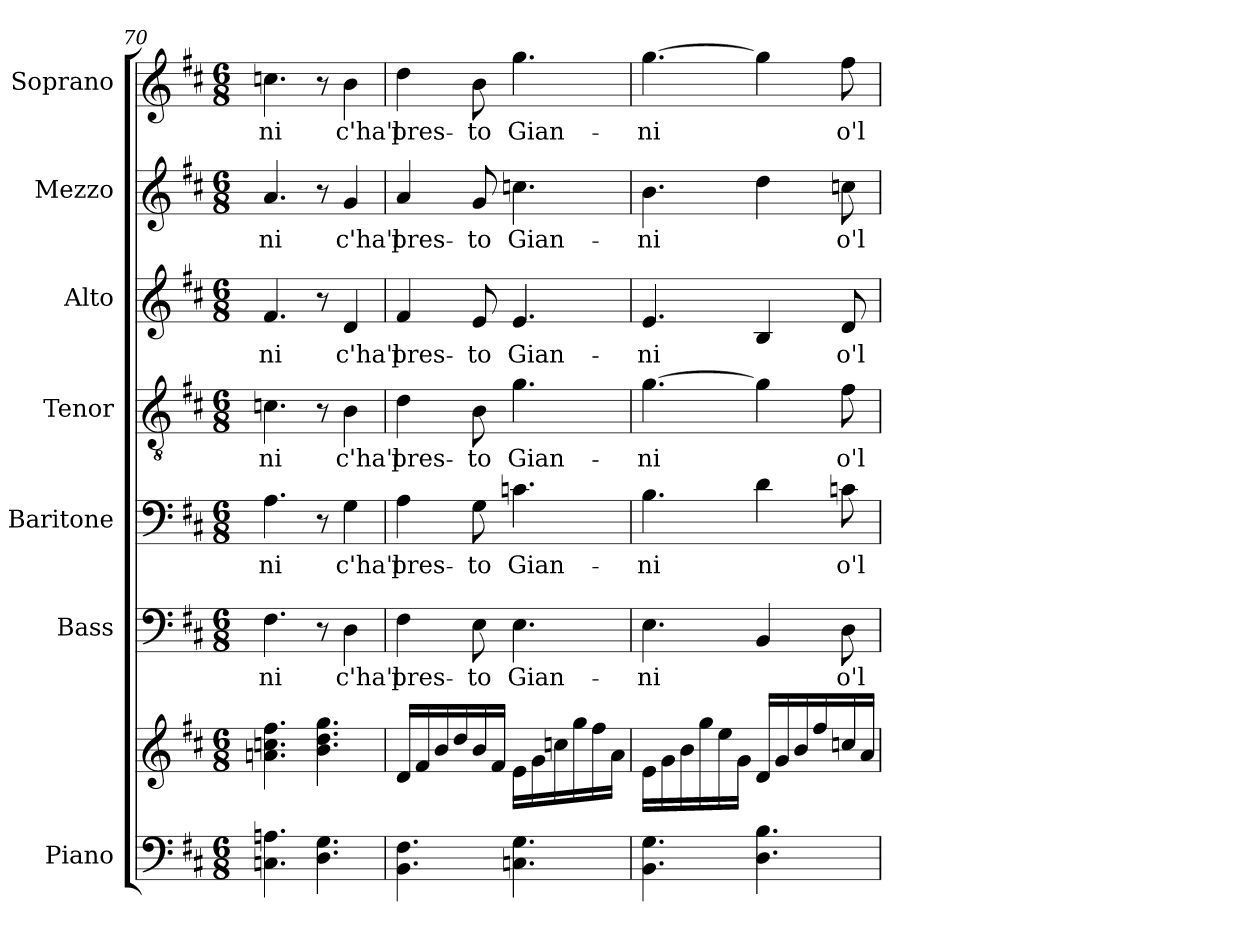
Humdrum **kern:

**kern	**kern	**kern	**text	**kern	**text	**kern	**text	**kern	**text	**kern	**text	**kern	**text
*part7	*part7	*part6	*part6	*part5	*part5	*part4	*part4	*part3	*part3	*part2	*part2	*part1	*part1
*staff8	*staff7	*staff6	*staff6	*staff5	*staff5	*staff4	*staff4	*staff3	*staff3	*staff2	*staff2	*staff1	*staff1
*I"Piano	*	*I"Bass	*	*I"Baritone	*	*I"Tenor	*	*I"Alto	*	*I"Mezzo	*	*I"Soprano	*
*I'Pno.	*	*I'B.	*	*I'Bar.	*	*I'T.	*	*I'A.	*	*I'M.	*	*I'S.	*
*clefF4	*clefG2	*clefF4	*	*clefF4	*	*clefGv2	*	*clefG2	*	*clefG2	*	*clefG2	*
*	*	*	*	*	*	*ITrd7c12	*	*	*	*	*	*	*
*k[f#c#]	*k[f#c#]	*k[f#c#]	*	*k[f#c#]	*	*k[f#c#]	*	*k[f#c#]	*	*k[f#c#]	*	*k[f#c#]	*
*D:	*D:	*D:	*	*D:	*	*D:	*	*D:	*	*D:	*	*D:	*
*M6/8	*M6/8	*M6/8	*	*M6/8	*	*M6/8	*	*M6/8	*	*M6/8	*	*M6/8	*
=70	=70	=70	=70	=70	=70	=70	=70	=70	=70	=70	=70	=70	=70
!	!	!	!LO:LY:b:color=#000000	!	!	!	!	!	!	!	!	!	!
!	!	!	!	!	!LO:LY:b:color=#000000	!	!	!	!	!	!	!	!
!	!	!	!	!	!	!	!LO:LY:b:color=#000000	!	!	!	!	!	!
!	!	!	!	!	!	!	!	!	!LO:LY:b:color=#000000	!	!	!	!
!	!	!	!	!	!	!	!	!	!	!	!LO:LY:b:color=#000000	!	!
!	!	!	!	!	!	!	!	!	!	!	!	!	!LO:LY:b:color=#000000
4.Cni\ 4.Ani	4.ani\ 4.ccni 4.ff#i	4.F#i\	-ni	4.Ai\	-ni	4.Cni\	-ni	4.f#i/	-ni	4.ai/	-ni	4.ccni\	-ni
4.Di\ 4.Gi	4.bi\ 4.ddi 4.ggi	8r	.	8r	.	8r	.	8r	.	8r	.	8r	.
!	!	!	!LO:LY:b:color=#000000	!	!	!	!	!	!	!	!	!	!
!	!	!	!	!	!LO:LY:b:color=#000000	!	!	!	!	!	!	!	!
!	!	!	!	!	!	!	!LO:LY:b:color=#000000	!	!	!	!	!	!
!	!	!	!	!	!	!	!	!	!LO:LY:b:color=#000000	!	!	!	!
!	!	!	!	!	!	!	!	!	!	!	!LO:LY:b:color=#000000	!	!
!	!	!	!	!	!	!	!	!	!	!	!	!	!LO:LY:b:color=#000000
.	.	4Di\	c'ha'l	4Gi\	c'ha'l	4BBi\	c'ha'l	4di/	c'ha'l	4gi/	c'ha'l	4bi\	c'ha'l
!!LO:PB:g=z
=71	=71	=71	=71	=71	=71	=71	=71	=71	=71	=71	=71	=71	=71
!	!	!	!LO:LY:b:color=#000000	!	!	!	!	!	!	!	!	!	!
!	!	!	!	!	!LO:LY:b:color=#000000	!	!	!	!	!	!	!	!
!	!	!	!	!	!	!	!LO:LY:b:color=#000000	!	!	!	!	!	!
!	!	!	!	!	!	!	!	!	!LO:LY:b:color=#000000	!	!	!	!
!	!	!	!	!	!	!	!	!	!	!	!LO:LY:b:color=#000000	!	!
!	!	!	!	!	!	!	!	!	!	!	!	!	!LO:LY:b:color=#000000
4.BBi\ 4.F#i	16di/LL	4F#i\	pres-	4Ai\	pres-	4Di\	pres-	4f#i/	pres-	4ai/	pres-	4ddi\	pres-
.	16f#i/	.	.	.	.	.	.	.	.	.	.	.	.
.	16bi/	.	.	.	.	.	.	.	.	.	.	.	.
.	16ddi/	.	.	.	.	.	.	.	.	.	.	.	.
!	!	!	!LO:LY:b:color=#000000	!	!	!	!	!	!	!	!	!	!
!	!	!	!	!	!LO:LY:b:color=#000000	!	!	!	!	!	!	!	!
!	!	!	!	!	!	!	!LO:LY:b:color=#000000	!	!	!	!	!	!
!	!	!	!	!	!	!	!	!	!LO:LY:b:color=#000000	!	!	!	!
!	!	!	!	!	!	!	!	!	!	!	!LO:LY:b:color=#000000	!	!
!	!	!	!	!	!	!	!	!	!	!	!	!	!LO:LY:b:color=#000000
.	16bi/	8Ei\	-to	8Gi\	-to	8BBi\	-to	8ei/	-to	8gi/	-to	8bi\	-to
.	16f#i/JJ	.	.	.	.	.	.	.	.	.	.	.	.
!	!	!	!LO:LY:b:color=#000000	!	!	!	!	!	!	!	!	!	!
!	!	!	!	!	!LO:LY:b:color=#000000	!	!	!	!	!	!	!	!
!	!	!	!	!	!	!	!LO:LY:b:color=#000000	!	!	!	!	!	!
!	!	!	!	!	!	!	!	!	!LO:LY:b:color=#000000	!	!	!	!
!	!	!	!	!	!	!	!	!	!	!	!LO:LY:b:color=#000000	!	!
!	!	!	!	!	!	!	!	!	!	!	!	!	!LO:LY:b:color=#000000
4.Cni\ 4.Gi	16ei\LL	4.Ei\	Gian-	4.cni\	Gian-	4.Gi\	Gian-	4.ei/	Gian-	4.ccni\	Gian-	4.ggi\	Gian-
.	16gi\	.	.	.	.	.	.	.	.	.	.	.	.
.	16ccni\	.	.	.	.	.	.	.	.	.	.	.	.
.	16ggi\	.	.	.	.	.	.	.	.	.	.	.	.
.	16ff#i\	.	.	.	.	.	.	.	.	.	.	.	.
.	16ai\JJ	.	.	.	.	.	.	.	.	.	.	.	.
=72	=72	=72	=72	=72	=72	=72	=72	=72	=72	=72	=72	=72	=72
!	!	!	!LO:LY:b:color=#000000	!	!	!	!	!	!	!	!	!	!
!	!	!	!	!	!LO:LY:b:color=#000000	!	!	!	!	!	!	!	!
!	!	!	!	!	!	!	!LO:LY:b:color=#000000	!	!	!	!	!	!
!	!	!	!	!	!	!	!	!	!LO:LY:b:color=#000000	!	!	!	!
!	!	!	!	!	!	!	!	!	!	!	!LO:LY:b:color=#000000	!	!
!	!	!	!	!	!	!	!	!	!	!	!	!	!LO:LY:b:color=#000000
4.BBi\ 4.Gi	16ei\LL	4.Ei\	-ni	4.Bi\	-ni	[>4.Gi\	-ni	4.ei/	-ni	4.bi\	-ni	[>4.ggi\	-ni
.	16gi\	.	.	.	.	.	.	.	.	.	.	.	.
.	16bi\	.	.	.	.	.	.	.	.	.	.	.	.
.	16ggi\	.	.	.	.	.	.	.	.	.	.	.	.
.	16eei\	.	.	.	.	.	.	.	.	.	.	.	.
.	16gi\JJ	.	.	.	.	.	.	.	.	.	.	.	.
4.Di\ 4.Bi	16di/LL	4BBi/	.	4di\	.	4Gi\]	.	4Bi/	.	4ddi\	.	4ggi\]	.
.	16gi/	.	.	.	.	.	.	.	.	.	.	.	.
.	16bi/	.	.	.	.	.	.	.	.	.	.	.	.
.	16ff#i/	.	.	.	.	.	.	.	.	.	.	.	.
!	!	!	!LO:LY:b:color=#000000	!	!	!	!	!	!	!	!	!	!
!	!	!	!	!	!LO:LY:b:color=#000000	!	!	!	!	!	!	!	!
!	!	!	!	!	!	!	!LO:LY:b:color=#000000	!	!	!	!	!	!
!	!	!	!	!	!	!	!	!	!LO:LY:b:color=#000000	!	!	!	!
!	!	!	!	!	!	!	!	!	!	!	!LO:LY:b:color=#000000	!	!
!	!	!	!	!	!	!	!	!	!	!	!	!	!LO:LY:b:color=#000000
.	16ccni/	8Di\	o'l	8cni\	o'l	8F#i\	o'l	8di/	o'l	8ccni\	o'l	8ff#i\	o'l
.	16ai/JJ	.	.	.	.	.	.	.	.	.	.	.	.
=	=	=	=	=	=	=	=	=	=	=	=	=	=
*-	*-	*-	*-	*-	*-	*-	*-	*-	*-	*-	*-	*-	*-
